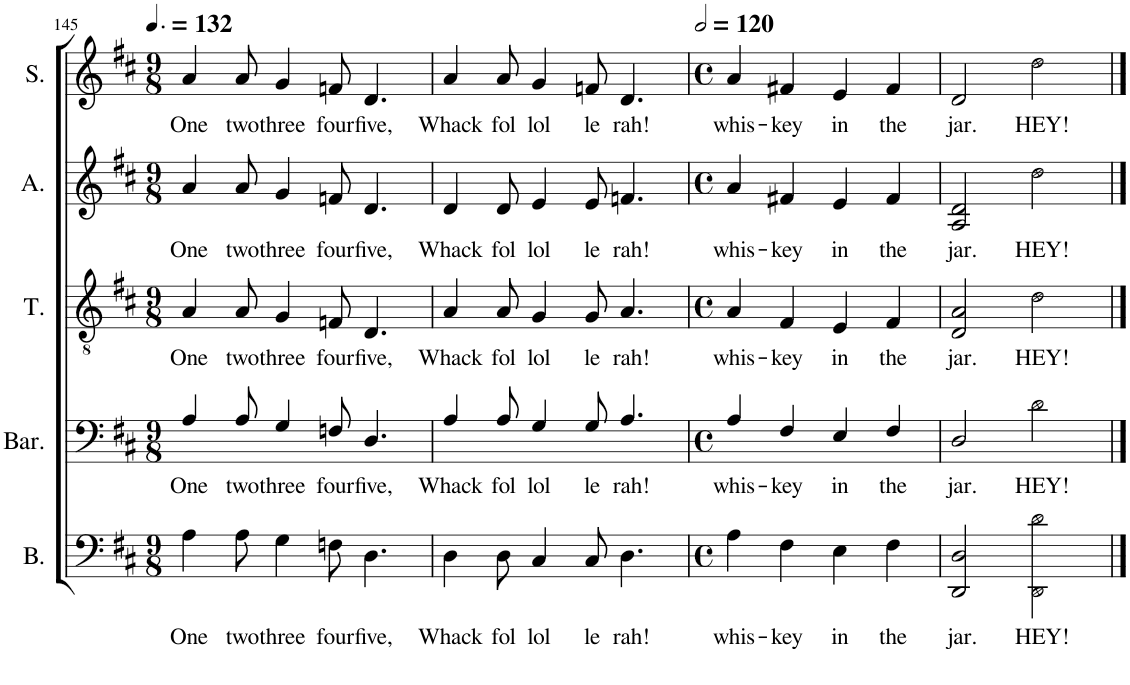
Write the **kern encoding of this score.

**kern	**text	**kern	**text	**kern	**text	**kern	**text	**kern	**text
*part5	*part5	*part4	*part4	*part3	*part3	*part2	*part2	*part1	*part1
*staff5	*staff5	*staff4	*staff4	*staff3	*staff3	*staff2	*staff2	*staff1	*staff1
*I"Bass	*	*I"Baritone	*	*I"Tenor	*	*I"Alto	*	*I"Soprano	*
*I'B.	*	*I'Bar.	*	*I'T.	*	*I'A.	*	*I'S.	*
!!LO:PB:g=z
*clefF4	*	*clefF4	*	*clefGv2	*	*clefG2	*	*clefG2	*
*k[f#c#]	*	*k[f#c#]	*	*k[f#c#]	*	*k[f#c#]	*	*k[f#c#]	*
*M9/8	*	*M9/8	*	*M9/8	*	*M9/8	*	*M9/8	*
*MM198	*	*MM198	*	*MM198	*	*MM198	*	*MM198	*
=145	=145	=145	=145	=145	=145	=145	=145	=145	=145
!	!LO:LY:b	!	!LO:LY:b	!	!LO:LY:b	!	!LO:LY:b	!	!LO:LY:b
4A\	One	4A/	One	4A/	One	4a/	One	4a/	One
!	!LO:LY:b	!	!LO:LY:b	!	!LO:LY:b	!	!LO:LY:b	!	!LO:LY:b
8A\	two	8A/	two	8A/	two	8a/	two	8a/	two
!	!LO:LY:b	!	!LO:LY:b	!	!LO:LY:b	!	!LO:LY:b	!	!LO:LY:b
4G\	three	4G/	three	4G/	three	4g/	three	4g/	three
!	!LO:LY:b	!	!LO:LY:b	!	!LO:LY:b	!	!LO:LY:b	!	!LO:LY:b
8Fn\	four	8Fn/	four	8Fn/	four	8fn/	four	8fn/	four
!	!LO:LY:b	!	!LO:LY:b	!	!LO:LY:b	!	!LO:LY:b	!	!LO:LY:b
4.D\	five,	4.D/	five,	4.D/	five,	4.d/	five,	4.d/	five,
=146	=146	=146	=146	=146	=146	=146	=146	=146	=146
!	!LO:LY:b	!	!LO:LY:b	!	!LO:LY:b	!	!LO:LY:b	!	!LO:LY:b
4D\	Whack	4A/	Whack	4A/	Whack	4d/	Whack	4a/	Whack
!	!LO:LY:b	!	!LO:LY:b	!	!LO:LY:b	!	!LO:LY:b	!	!LO:LY:b
8D\	fol	8A/	fol	8A/	fol	8d/	fol	8a/	fol
!	!LO:LY:b	!	!LO:LY:b	!	!LO:LY:b	!	!LO:LY:b	!	!LO:LY:b
4C#/	lol	4G/	lol	4G/	lol	4e/	lol	4g/	lol
!	!LO:LY:b	!	!LO:LY:b	!	!LO:LY:b	!	!LO:LY:b	!	!LO:LY:b
8C#/	le	8G/	le	8G/	le	8e/	le	8fn/	le
!	!LO:LY:b	!	!LO:LY:b	!	!LO:LY:b	!	!LO:LY:b	!	!LO:LY:b
4.D\	rah!	4.A/	rah!	4.A/	rah!	4.fn/	rah!	4.d/	rah!
=147	=147	=147	=147	=147	=147	=147	=147	=147	=147
*M4/4	*	*M4/4	*	*M4/4	*	*M4/4	*	*M4/4	*
*met(c)	*	*met(c)	*	*met(c)	*	*met(c)	*	*met(c)	*
*	*	*	*	*	*	*	*	*MM240	*
!	!LO:LY:b	!	!LO:LY:b	!	!LO:LY:b	!	!LO:LY:b	!	!LO:LY:b
4A\	whis-	4A/	whis-	4A/	whis-	4a/	whis-	4a/	whis-
!	!LO:LY:b	!	!LO:LY:b	!	!LO:LY:b	!	!LO:LY:b	!	!LO:LY:b
4F#\	-key	4F#/	-key	4F#/	-key	4f#X/	-key	4f#X/	-key
!	!LO:LY:b	!	!LO:LY:b	!	!LO:LY:b	!	!LO:LY:b	!	!LO:LY:b
4E\	in	4E/	in	4E/	in	4e/	in	4e/	in
!	!LO:LY:b	!	!LO:LY:b	!	!LO:LY:b	!	!LO:LY:b	!	!LO:LY:b
4F#\	the	4F#/	the	4F#/	the	4f#/	the	4f#/	the
=148	=148	=148	=148	=148	=148	=148	=148	=148	=148
!	!LO:LY:b	!	!LO:LY:b	!	!LO:LY:b	!	!LO:LY:b	!	!LO:LY:b
2DD/ 2D/	jar.	2D/	jar.	2D/ 2A/	jar.	2A/ 2d/	jar.	2d/	jar.
!	!LO:LY:b	!	!LO:LY:b	!	!LO:LY:b	!	!LO:LY:b	!	!LO:LY:b
2DD\ 2d\	HEY!	2d\	HEY!	2d\	HEY!	2dd\	HEY!	2dd\	HEY!
==	==	==	==	==	==	==	==	==	==
*-	*-	*-	*-	*-	*-	*-	*-	*-	*-
